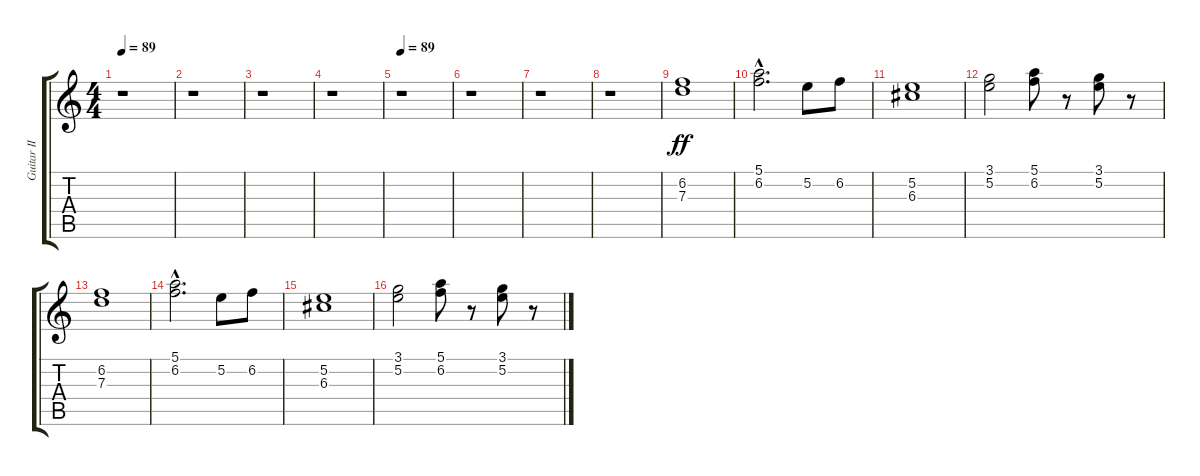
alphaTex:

\track ("Guitar II" "Guitar II") {instrument acousticguitarnylon}
\staff {score tabs}
\tuning (E4 B3 G3 D3 A2 E2) {hide}
\ts (4 4)
\tempo 89
\clef g2
\ks c
r.1{dy ff instrument acousticguitarnylon} |
r.1 |
r.1 |
r.1 |
\tempo 89
r.1 |
r.1 |
r.1 |
r.1 |
(6.2 7.3).1 |
(5.1{hac} 6.2{hac}).2{d} 5.2.8 6.2.8 |
(5.2 6.3).1 |
(3.1 5.2).2 (5.1 6.2).8 r.8 (3.1 5.2).8 r.8 |
(6.2 7.3).1 |
(5.1{hac} 6.2{hac}).2{d} 5.2.8 6.2.8 |
(5.2 6.3).1 |
(3.1 5.2).2 (5.1 6.2).8 r.8 (3.1 5.2).8 r.8
